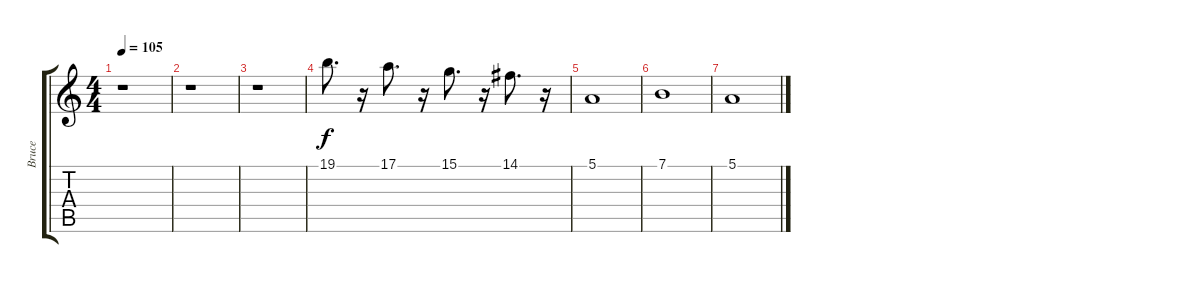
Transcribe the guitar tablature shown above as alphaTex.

\track ("Bruce " "Bruce ") {instrument voiceoohs}
\staff {score tabs}
\tuning (E4 B3 G3 D3 A2 E2) {hide}
\ts (4 4)
\tempo 105
\clef g2
\ks c
r.1{dy f} |
r.1 |
r.1 |
19.1.8{d} r.16 17.1.8{d} r.16 15.1.8{d} r.16 14.1.8{d} r.16 |
5.1.1 |
7.1.1 |
5.1.1
